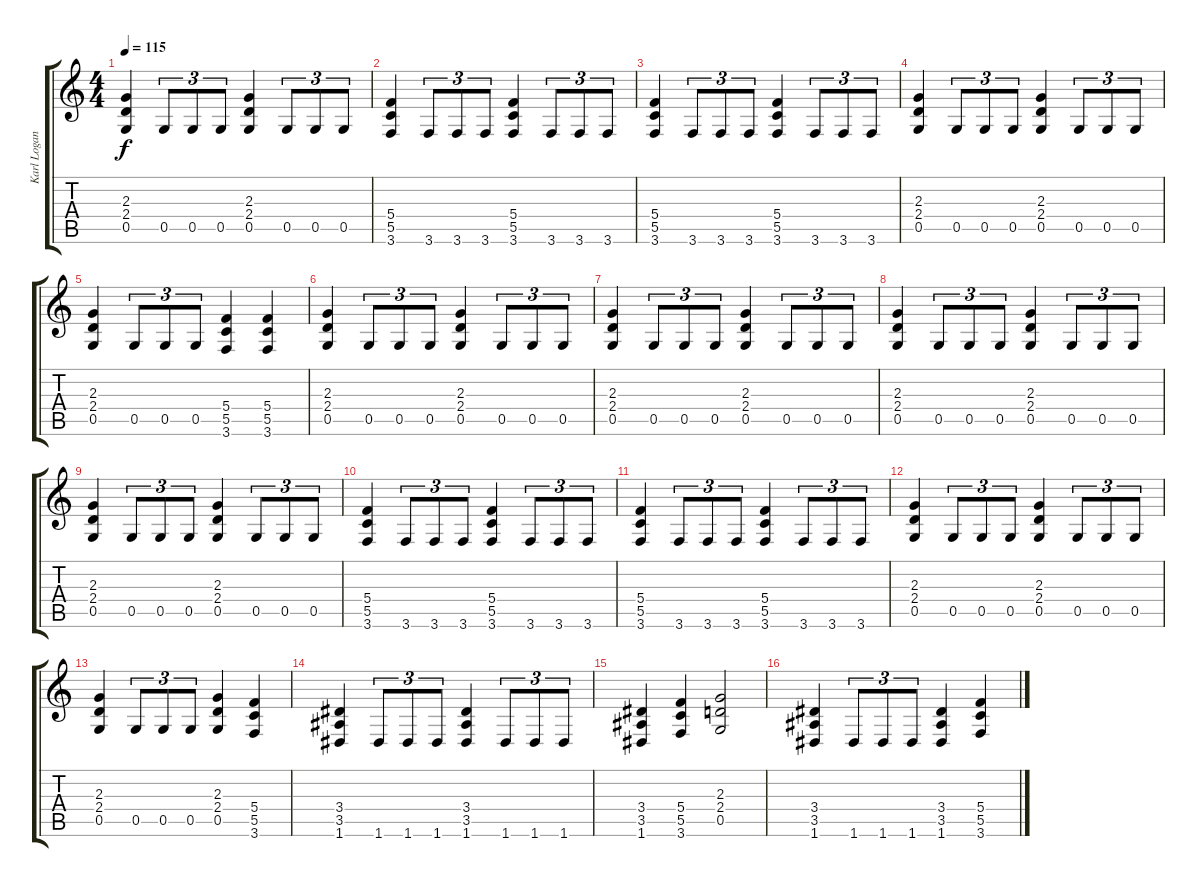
\track ("Karl Logan(Rhytm Guitar)" "Karl Logan") {instrument distortionguitar}
\staff {score tabs}
\tuning (D4 A3 F3 C3 G2 D2) {hide}
\ts (4 4)
\tempo 115
\clef g2
\ks c
(2.3 2.4 0.5).4{dy f} 0.5.8{tu (3 2)} 0.5.8{tu (3 2)} 0.5.8{tu (3 2)} (2.3 2.4 0.5).4 0.5.8{tu (3 2)} 0.5.8{tu (3 2)} 0.5.8{tu (3 2)} |
(5.4 5.5 3.6).4 3.6.8{tu (3 2)} 3.6.8{tu (3 2)} 3.6.8{tu (3 2)} (5.4 5.5 3.6).4 3.6.8{tu (3 2)} 3.6.8{tu (3 2)} 3.6.8{tu (3 2)} |
(5.4 5.5 3.6).4 3.6.8{tu (3 2)} 3.6.8{tu (3 2)} 3.6.8{tu (3 2)} (5.4 5.5 3.6).4 3.6.8{tu (3 2)} 3.6.8{tu (3 2)} 3.6.8{tu (3 2)} |
(2.3 2.4 0.5).4 0.5.8{tu (3 2)} 0.5.8{tu (3 2)} 0.5.8{tu (3 2)} (2.3 2.4 0.5).4 0.5.8{tu (3 2)} 0.5.8{tu (3 2)} 0.5.8{tu (3 2)} |
(2.3 2.4 0.5).4 0.5.8{tu (3 2)} 0.5.8{tu (3 2)} 0.5.8{tu (3 2)} (5.4 5.5 3.6).4 (5.4 5.5 3.6).4 |
(2.3 2.4 0.5).4 0.5.8{tu (3 2)} 0.5.8{tu (3 2)} 0.5.8{tu (3 2)} (2.3 2.4 0.5).4 0.5.8{tu (3 2)} 0.5.8{tu (3 2)} 0.5.8{tu (3 2)} |
(2.3 2.4 0.5).4 0.5.8{tu (3 2)} 0.5.8{tu (3 2)} 0.5.8{tu (3 2)} (2.3 2.4 0.5).4 0.5.8{tu (3 2)} 0.5.8{tu (3 2)} 0.5.8{tu (3 2)} |
(2.3 2.4 0.5).4 0.5.8{tu (3 2)} 0.5.8{tu (3 2)} 0.5.8{tu (3 2)} (2.3 2.4 0.5).4 0.5.8{tu (3 2)} 0.5.8{tu (3 2)} 0.5.8{tu (3 2)} |
(2.3 2.4 0.5).4 0.5.8{tu (3 2)} 0.5.8{tu (3 2)} 0.5.8{tu (3 2)} (2.3 2.4 0.5).4 0.5.8{tu (3 2)} 0.5.8{tu (3 2)} 0.5.8{tu (3 2)} |
(5.4 5.5 3.6).4 3.6.8{tu (3 2)} 3.6.8{tu (3 2)} 3.6.8{tu (3 2)} (5.4 5.5 3.6).4 3.6.8{tu (3 2)} 3.6.8{tu (3 2)} 3.6.8{tu (3 2)} |
(5.4 5.5 3.6).4 3.6.8{tu (3 2)} 3.6.8{tu (3 2)} 3.6.8{tu (3 2)} (5.4 5.5 3.6).4 3.6.8{tu (3 2)} 3.6.8{tu (3 2)} 3.6.8{tu (3 2)} |
(2.3 2.4 0.5).4 0.5.8{tu (3 2)} 0.5.8{tu (3 2)} 0.5.8{tu (3 2)} (2.3 2.4 0.5).4 0.5.8{tu (3 2)} 0.5.8{tu (3 2)} 0.5.8{tu (3 2)} |
(2.3 2.4 0.5).4 0.5.8{tu (3 2)} 0.5.8{tu (3 2)} 0.5.8{tu (3 2)} (2.3 2.4 0.5).4 (5.4 5.5 3.6).4 |
(3.4 3.5 1.6).4 1.6.8{tu (3 2)} 1.6.8{tu (3 2)} 1.6.8{tu (3 2)} (3.4 3.5 1.6).4 1.6.8{tu (3 2)} 1.6.8{tu (3 2)} 1.6.8{tu (3 2)} |
(3.4 3.5 1.6).4 (5.4 5.5 3.6).4 (2.3 2.4 0.5).2 |
(3.4 3.5 1.6).4 1.6.8{tu (3 2)} 1.6.8{tu (3 2)} 1.6.8{tu (3 2)} (3.4 3.5 1.6).4 (5.4 5.5 3.6).4
